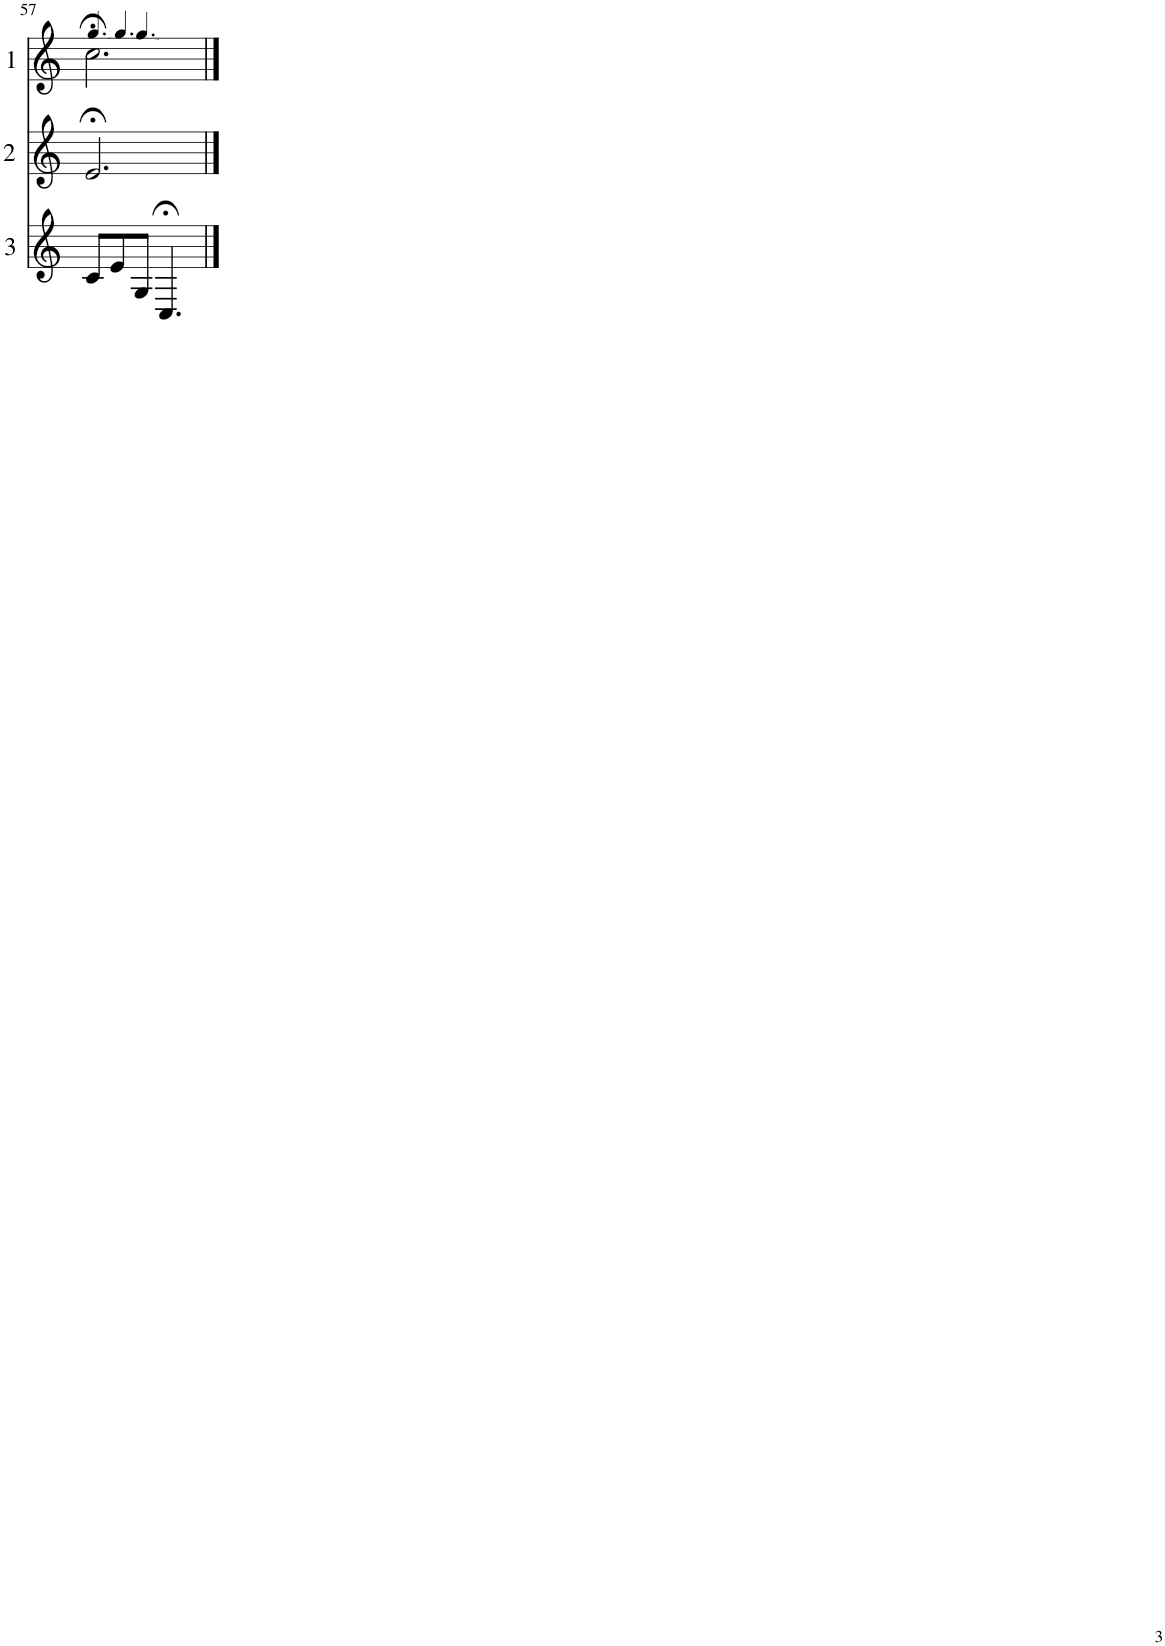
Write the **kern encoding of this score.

**kern	**kern	**kern
*part3	*part2	*part1
*staff3	*staff2	*staff1
*I"Cor 3	*I"Cor 2	*I"Cor 1
!!LO:PB:g=z
*clefG2	*clefG2	*clefG2
*Trd4c7	*Trd4c7	*Trd4c7
*k[]	*k[]	*k[]
*M6/8	*M6/8	*M6/8
*MM62	*MM62	*MM62
=57	=57	=57
*	*	*^
*	*	*	*^
8c/L	2.e;</	2.cc;<\	8ryy	4ryy
*	*	*MM53	*	*
8e/	.	.	2ryy	.
*	*	*MM38	*	*
8G/J	.	.	.	2ryy
4.C;</	.	.	.	.
.	.	.	8ryy	.
*	*	*v	*v	*v
==	==	==
*-	*-	*-
